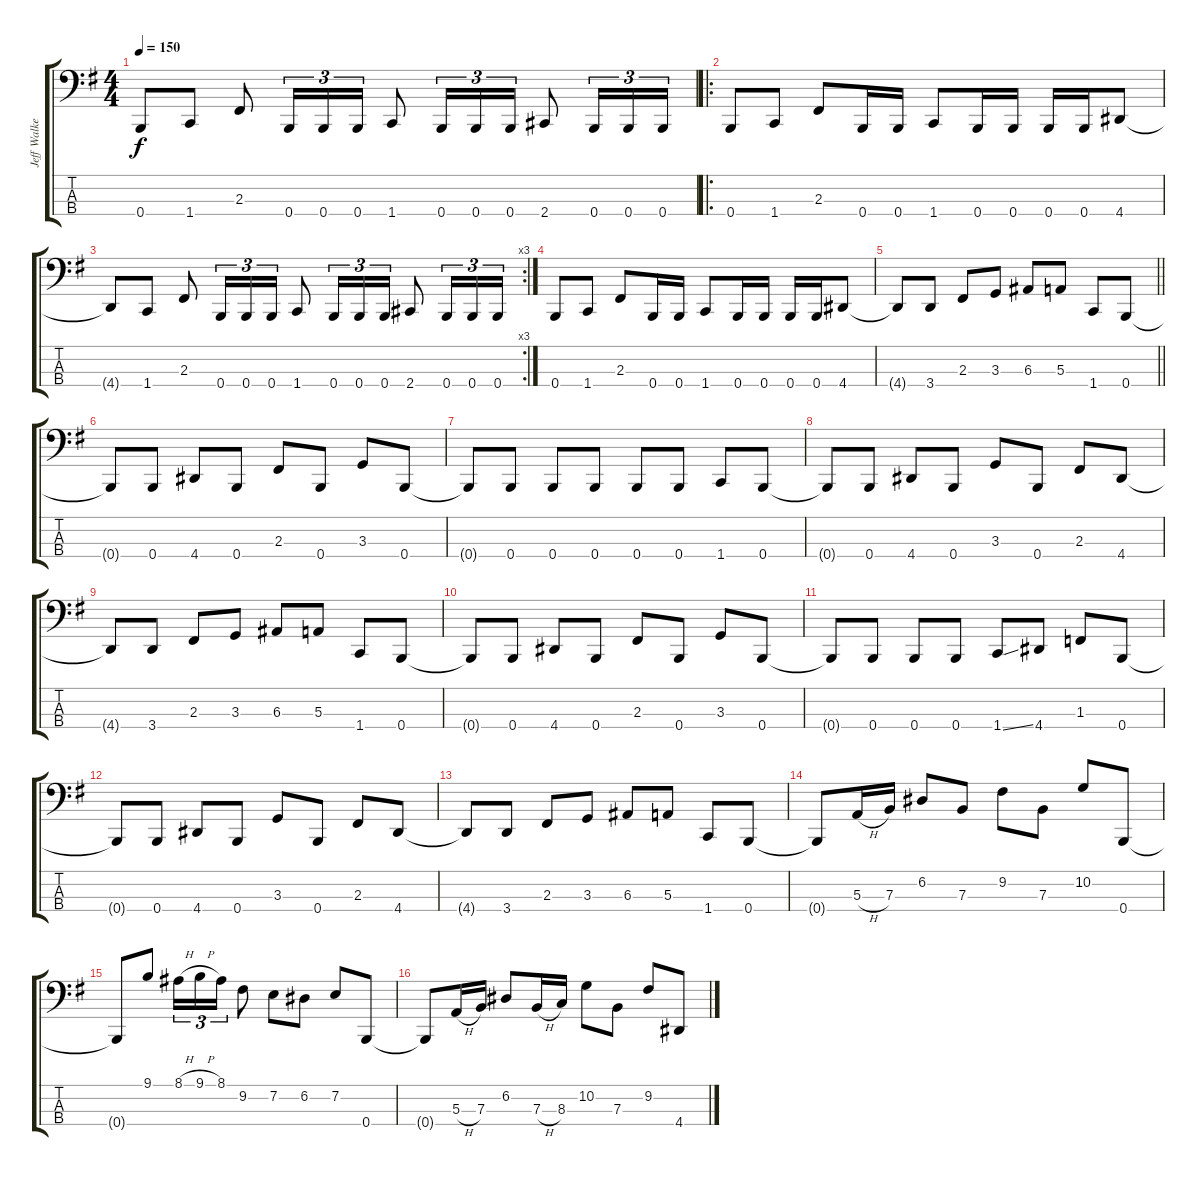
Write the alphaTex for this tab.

\track ("Jeff Walker" "Jeff Walke") {instrument electricbasspick}
\staff {score tabs}
\tuning (D2 A1 E1 B0) {hide}
\ts (4 4)
\tempo 150
\clef f4
\ks g
0.4.8{dy f} 1.4.8 2.3.8 0.4.16{tu (3 2)} 0.4.16{tu (3 2)} 0.4.16{tu (3 2)} 1.4.8 0.4.16{tu (3 2)} 0.4.16{tu (3 2)} 0.4.16{tu (3 2)} 2.4.8 0.4.16{tu (3 2)} 0.4.16{tu (3 2)} 0.4.16{tu (3 2)} |
\ro
0.4.8 1.4.8 2.3.8 0.4.16 0.4.16 1.4.8 0.4.16 0.4.16 0.4.16 0.4.16 4.4.8 |
\rc 3
4.4{t}.8 1.4.8 2.3.8 0.4.16{tu (3 2)} 0.4.16{tu (3 2)} 0.4.16{tu (3 2)} 1.4.8 0.4.16{tu (3 2)} 0.4.16{tu (3 2)} 0.4.16{tu (3 2)} 2.4.8 0.4.16{tu (3 2)} 0.4.16{tu (3 2)} 0.4.16{tu (3 2)} |
0.4.8 1.4.8 2.3.8 0.4.16 0.4.16 1.4.8 0.4.16 0.4.16 0.4.16 0.4.16 4.4.8 |
\barLineRight lightlight
4.4{t}.8 3.4.8 2.3.8 3.3.8 6.3.8 5.3.8 1.4.8 0.4.8 |
0.4{t}.8 0.4.8 4.4.8 0.4.8 2.3.8 0.4.8 3.3.8 0.4.8 |
0.4{t}.8 0.4.8 0.4.8 0.4.8 0.4.8 0.4.8 1.4.8 0.4.8 |
0.4{t}.8 0.4.8 4.4.8 0.4.8 3.3.8 0.4.8 2.3.8 4.4.8 |
4.4{t}.8 3.4.8 2.3.8 3.3.8 6.3.8 5.3.8 1.4.8 0.4.8 |
0.4{t}.8 0.4.8 4.4.8 0.4.8 2.3.8 0.4.8 3.3.8 0.4.8 |
0.4{t}.8 0.4.8 0.4.8 0.4.8 1.4{ss}.8 4.4.8 1.3.8 0.4.8 |
0.4{t}.8 0.4.8 4.4.8 0.4.8 3.3.8 0.4.8 2.3.8 4.4.8 |
4.4{t}.8 3.4.8 2.3.8 3.3.8 6.3.8 5.3.8 1.4.8 0.4.8 |
0.4{t}.8 5.3{h}.16 7.3.16 6.2.8 7.3.8 9.2.8 7.3.8 10.2.8 0.4.8 |
0.4{t}.8 9.1.8 8.1{h}.16{tu (3 2)} 9.1{h}.16{tu (3 2)} 8.1.16{tu (3 2)} 9.2.8 7.2.8 6.2.8 7.2.8 0.4.8 |
0.4{t}.8 5.3{h}.16 7.3.16 6.2.8 7.3{h}.16 8.3.16 10.2.8 7.3.8 9.2.8 4.4.8
